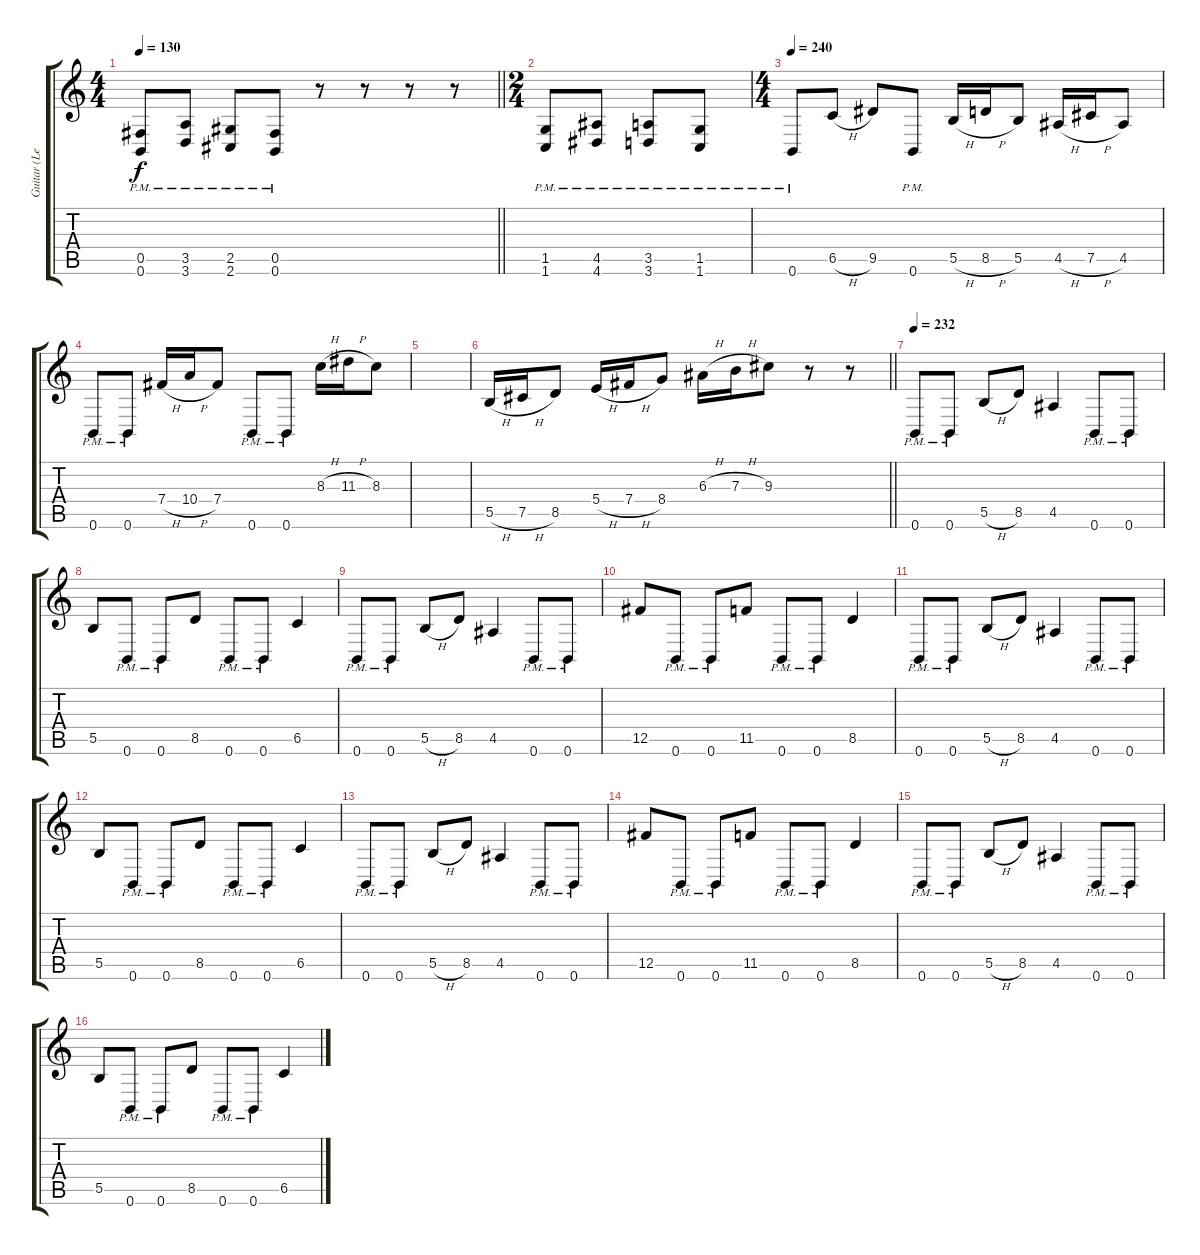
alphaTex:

\track ("Guitar (Left)" "Guitar (Le") {instrument distortionguitar}
\staff {score tabs}
\tuning (Db4 Ab3 E3 B2 Gb2 B1) {hide}
\ts (4 4)
\tempo 130
\clef g2
\barLineRight lightlight
\ks c
(0.5{pm} 0.6{pm}).8{dy f} (3.5{pm} 3.6{pm}).8 (2.5{pm} 2.6{pm}).8 (0.5{pm} 0.6{pm}).8 r.8 r.8 r.8 r.8 |
\ts (2 4)
(1.5{pm} 1.6{pm}).8 (4.5{pm} 4.6{pm}).8 (3.5{pm} 3.6{pm}).8 (1.5{pm} 1.6{pm}).8 |
\ts (4 4)
\tempo 240
0.6{pm}.8 6.5{h}.8 9.5.8 0.6{pm}.8 5.5{h}.16 8.5{h}.16 5.5.8 4.5{h}.16 7.5{h}.16 4.5.8 |
0.6{pm}.8 0.6{pm}.8 7.4{h}.16 10.4{h}.16 7.4.8 0.6{pm}.8 0.6{pm}.8 8.3{h}.16 11.3{h}.16 8.3.8 |
|
\barLineRight lightlight
5.5{h}.16 7.5{h}.16 8.5.8 5.4{h}.16 7.4{h}.16 8.4.8 6.3{h}.16 7.3{h}.16 9.3.8 r.8 r.8 |
\tempo 232
0.6{pm}.8 0.6{pm}.8 5.5{h}.8 8.5.8 4.5.4 0.6{pm}.8 0.6{pm}.8 |
5.5.8 0.6{pm}.8 0.6{pm}.8 8.5.8 0.6{pm}.8 0.6{pm}.8 6.5.4 |
0.6{pm}.8 0.6{pm}.8 5.5{h}.8 8.5.8 4.5.4 0.6{pm}.8 0.6{pm}.8 |
12.5.8 0.6{pm}.8 0.6{pm}.8 11.5.8 0.6{pm}.8 0.6{pm}.8 8.5.4 |
0.6{pm}.8 0.6{pm}.8 5.5{h}.8 8.5.8 4.5.4 0.6{pm}.8 0.6{pm}.8 |
5.5.8 0.6{pm}.8 0.6{pm}.8 8.5.8 0.6{pm}.8 0.6{pm}.8 6.5.4 |
0.6{pm}.8 0.6{pm}.8 5.5{h}.8 8.5.8 4.5.4 0.6{pm}.8 0.6{pm}.8 |
12.5.8 0.6{pm}.8 0.6{pm}.8 11.5.8 0.6{pm}.8 0.6{pm}.8 8.5.4 |
0.6{pm}.8 0.6{pm}.8 5.5{h}.8 8.5.8 4.5.4 0.6{pm}.8 0.6{pm}.8 |
5.5.8 0.6{pm}.8 0.6{pm}.8 8.5.8 0.6{pm}.8 0.6{pm}.8 6.5.4
